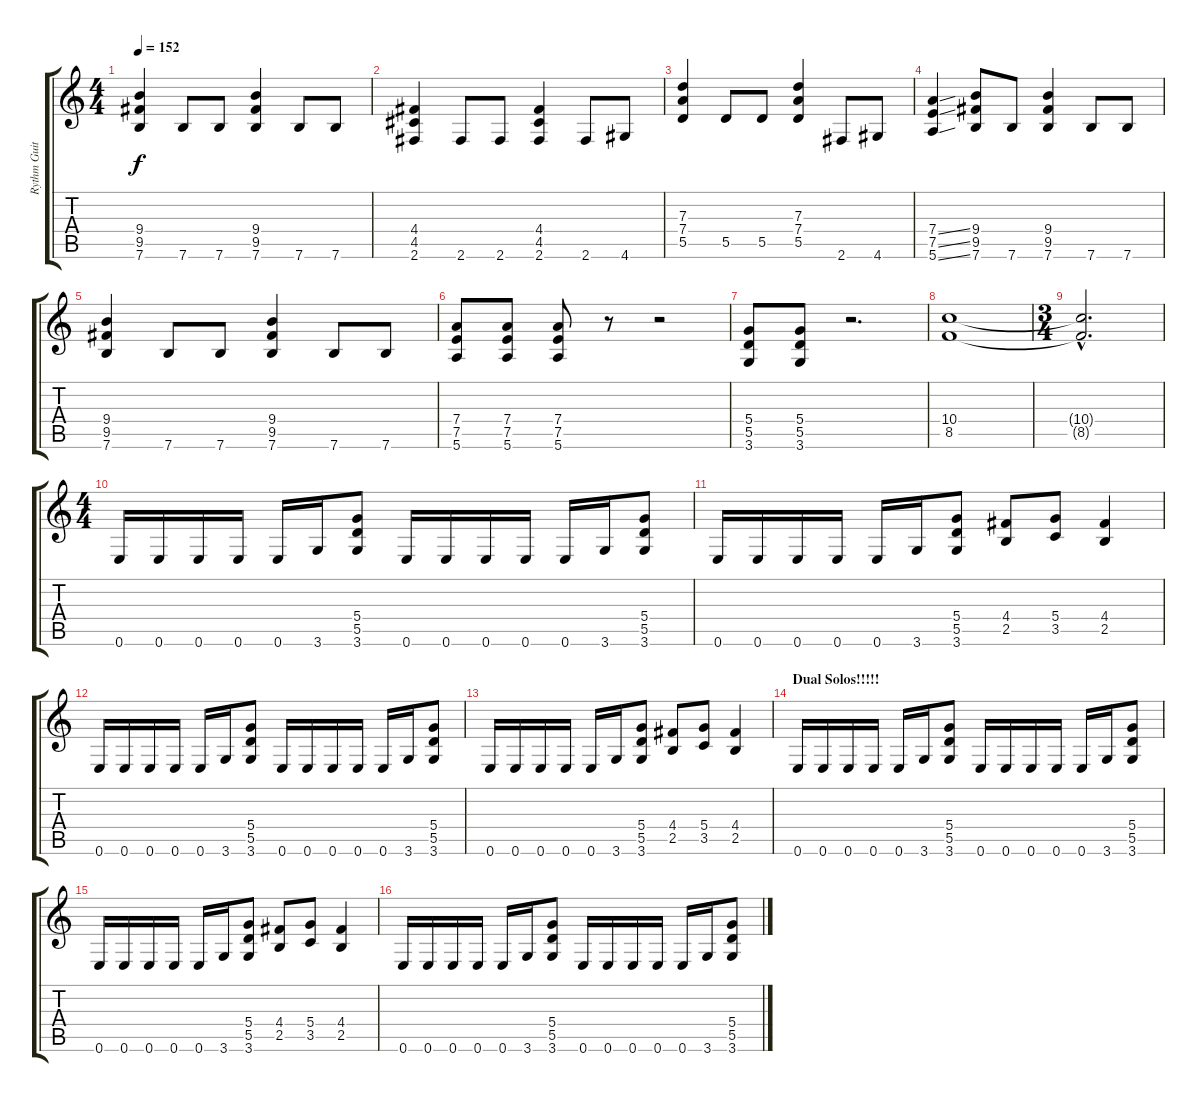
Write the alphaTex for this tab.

\track ("Rythm Guitar" "Rythm Guit") {instrument distortionguitar}
\staff {score tabs}
\tuning (E4 B3 G3 D3 A2 E2) {hide}
\ts (4 4)
\tempo 152
\clef g2
\ks c
(9.4 9.5 7.6).4{dy f} 7.6.8 7.6.8 (9.4 9.5 7.6).4 7.6.8 7.6.8 |
(4.4 4.5 2.6).4 2.6.8 2.6.8 (4.4 4.5 2.6).4 2.6.8 4.6.8 |
(7.3 7.4 5.5).4 5.5.8 5.5.8 (7.3 7.4 5.5).4 2.6.8 4.6.8 |
(7.4{ss} 7.5{ss} 5.6{ss}).4 (9.4 9.5 7.6).8 7.6.8 (9.4 9.5 7.6).4 7.6.8 7.6.8 |
(9.4 9.5 7.6).4 7.6.8 7.6.8 (9.4 9.5 7.6).4 7.6.8 7.6.8 |
(7.4 7.5 5.6).8 (7.4 7.5 5.6).8 (7.4 7.5 5.6).8 r.8 r.2 |
(5.4 5.5 3.6).8 (5.4 5.5 3.6).8 r.2{d} |
(10.4 8.5).1 |
\ts (3 4)
(10.4{hac t} 8.5{hac t}).2{d} |
\ts (4 4)
0.6.16 0.6.16 0.6.16 0.6.16 0.6.16 3.6.16 (5.4 5.5 3.6).8 0.6.16 0.6.16 0.6.16 0.6.16 0.6.16 3.6.16 (5.4 5.5 3.6).8 |
0.6.16 0.6.16 0.6.16 0.6.16 0.6.16 3.6.16 (5.4 5.5 3.6).8 (4.4 2.5).8 (5.4 3.5).8 (4.4 2.5).4 |
0.6.16 0.6.16 0.6.16 0.6.16 0.6.16 3.6.16 (5.4 5.5 3.6).8 0.6.16 0.6.16 0.6.16 0.6.16 0.6.16 3.6.16 (5.4 5.5 3.6).8 |
0.6.16 0.6.16 0.6.16 0.6.16 0.6.16 3.6.16 (5.4 5.5 3.6).8 (4.4 2.5).8 (5.4 3.5).8 (4.4 2.5).4 |
\section ("" "Dual Solos!!!!!")
0.6.16 0.6.16 0.6.16 0.6.16 0.6.16 3.6.16 (5.4 5.5 3.6).8 0.6.16 0.6.16 0.6.16 0.6.16 0.6.16 3.6.16 (5.4 5.5 3.6).8 |
0.6.16 0.6.16 0.6.16 0.6.16 0.6.16 3.6.16 (5.4 5.5 3.6).8 (4.4 2.5).8 (5.4 3.5).8 (4.4 2.5).4 |
0.6.16 0.6.16 0.6.16 0.6.16 0.6.16 3.6.16 (5.4 5.5 3.6).8 0.6.16 0.6.16 0.6.16 0.6.16 0.6.16 3.6.16 (5.4 5.5 3.6).8
